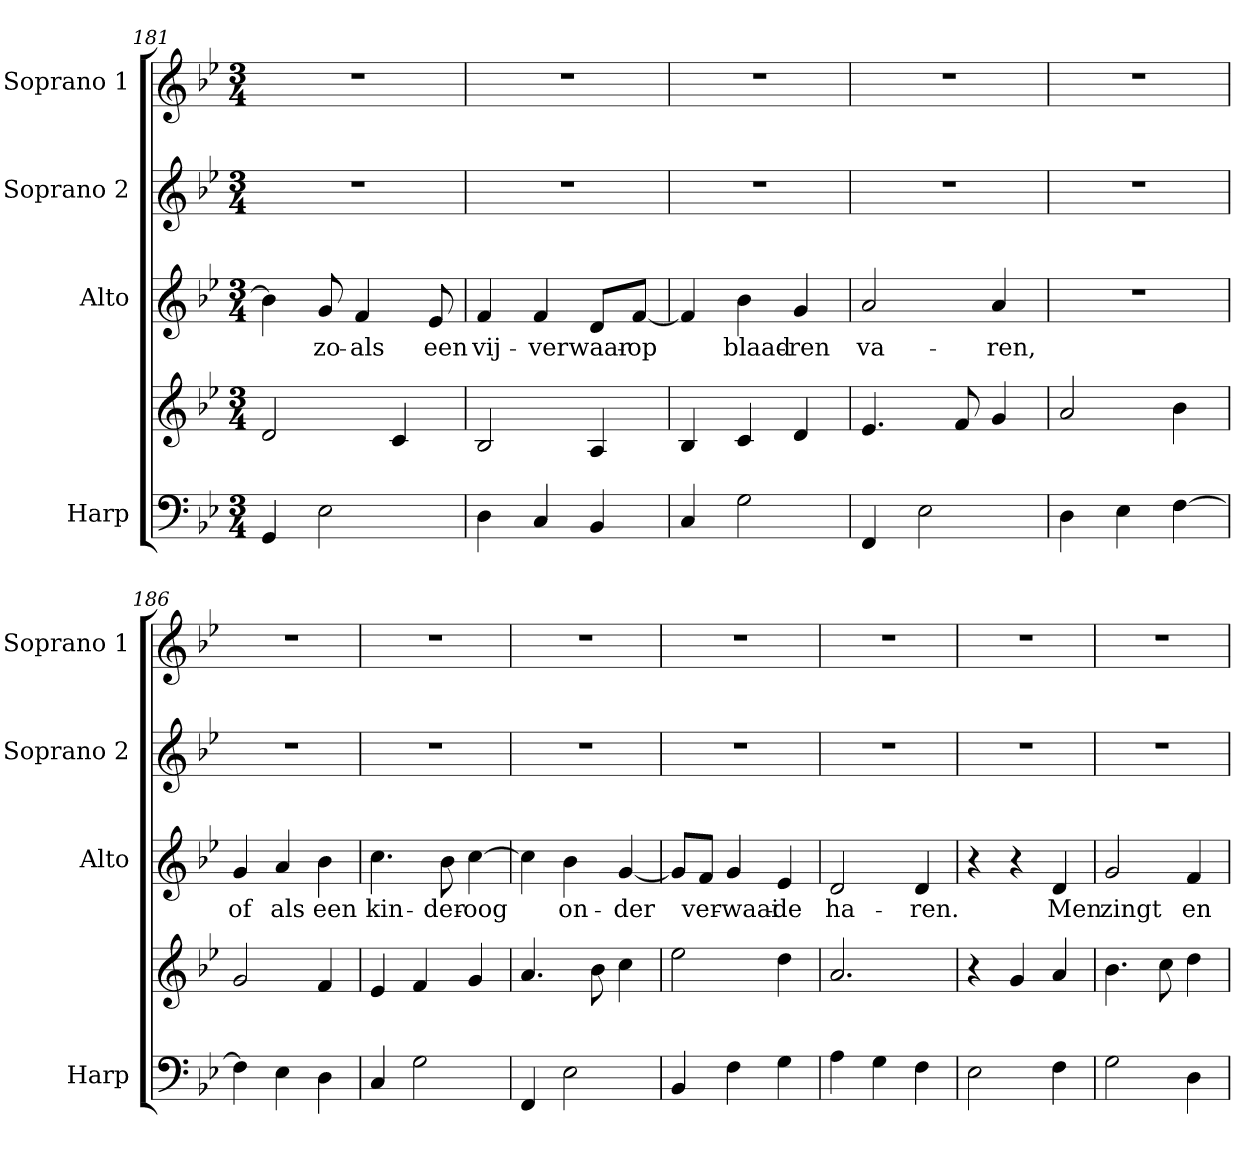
**kern	**kern	**kern	**text	**kern	**kern
*part4	*part4	*part3	*part3	*part2	*part1
*staff5	*staff4	*staff3	*staff3	*staff2	*staff1
*I"Harp	*	*I"Alto	*	*I"Soprano 2	*I"Soprano 1
*I'Harp	*	*I'Alto	*	*I'Soprano 2	*I'Soprano 1
*clefF4	*clefG2	*clefG2	*	*clefG2	*clefG2
*k[b-e-]	*k[b-e-]	*k[b-e-]	*	*k[b-e-]	*k[b-e-]
*B-:	*B-:	*B-:	*	*B-:	*B-:
*M3/4	*M3/4	*M3/4	*	*M3/4	*M3/4
=181	=181	=181	=181	=181	=181
!	!	!	!	!LO:N:vis=1	!LO:N:vis=1
4GG/	2d/	4b-\]	.	2.r	2.r
!	!	!	!LO:LY:b	!	!
2E-\	.	8g/	zo-	.	.
!	!	!	!LO:LY:b	!	!
.	.	4f/	-als	.	.
.	4c/	.	.	.	.
!	!	!	!LO:LY:b	!	!
.	.	8e-/	een	.	.
=182	=182	=182	=182	=182	=182
!	!	!	!LO:LY:b	!LO:N:vis=1	!LO:N:vis=1
4D\	2B-/	4f/	vij-	2.r	2.r
!	!	!	!LO:LY:b	!	!
4C/	.	4f/	-ver	.	.
!	!	!	!LO:LY:b	!	!
4BB-/	4A/	8d/L	waar-	.	.
!	!	!	!LO:LY:b	!	!
.	.	[8f/J	-op	.	.
=183	=183	=183	=183	=183	=183
!	!	!	!	!LO:N:vis=1	!LO:N:vis=1
4C/	4B-/	4f/]	.	2.r	2.r
!	!	!	!LO:LY:b	!	!
2G\	4c/	4b-\	blaad-	.	.
!	!	!	!LO:LY:b	!	!
.	4d/	4g/	-ren	.	.
=184	=184	=184	=184	=184	=184
!	!	!	!LO:LY:b	!LO:N:vis=1	!LO:N:vis=1
4FF/	4.e-/	2a/	va-	2.r	2.r
2E-\	.	.	.	.	.
.	8f/	.	.	.	.
!	!	!	!LO:LY:b	!	!
.	4g/	4a/	-ren,	.	.
=185	=185	=185	=185	=185	=185
!	!	!LO:N:vis=1	!	!LO:N:vis=1	!LO:N:vis=1
4D\	2a/	2.r	.	2.r	2.r
4E-\	.	.	.	.	.
[4F\	4b-\	.	.	.	.
!!LO:LB:g=z
=186	=186	=186	=186	=186	=186
!	!	!	!LO:LY:b	!LO:N:vis=1	!LO:N:vis=1
4F\]	2g/	4g/	of	2.r	2.r
!	!	!	!LO:LY:b	!	!
4E-\	.	4a/	als	.	.
!	!	!	!LO:LY:b	!	!
4D\	4f/	4b-\	een	.	.
=187	=187	=187	=187	=187	=187
!	!	!	!LO:LY:b	!LO:N:vis=1	!LO:N:vis=1
4C/	4e-/	4.cc\	kin-	2.r	2.r
2G\	4f/	.	.	.	.
!	!	!	!LO:LY:b	!	!
.	.	8b-\	-der-	.	.
!	!	!	!LO:LY:b	!	!
.	4g/	[4cc\	-oog	.	.
=188	=188	=188	=188	=188	=188
!	!	!	!	!LO:N:vis=1	!LO:N:vis=1
4FF/	4.a/	4cc\]	.	2.r	2.r
!	!	!	!LO:LY:b	!	!
2E-\	.	4b-\	on-	.	.
.	8b-\	.	.	.	.
!	!	!	!LO:LY:b	!	!
.	4cc\	[4g/	-der	.	.
=189	=189	=189	=189	=189	=189
!	!	!	!	!LO:N:vis=1	!LO:N:vis=1
4BB-/	2ee-\	8g/L]	.	2.r	2.r
!	!	!	!LO:LY:b	!	!
.	.	8f/J	ver-	.	.
!	!	!	!LO:LY:b	!	!
4F\	.	4g/	-waai-	.	.
!	!	!	!LO:LY:b	!	!
4G\	4dd\	4e-/	-de	.	.
=190	=190	=190	=190	=190	=190
!	!	!	!LO:LY:b	!LO:N:vis=1	!LO:N:vis=1
4A\	2.a/	2d/	ha-	2.r	2.r
4G\	.	.	.	.	.
!	!	!	!LO:LY:b	!	!
4F\	.	4d/	-ren.	.	.
=191	=191	=191	=191	=191	=191
!	!	!	!	!LO:N:vis=1	!LO:N:vis=1
2E-\	4r	4r	.	2.r	2.r
.	4g/	4r	.	.	.
!	!	!	!LO:LY:b	!	!
4F\	4a/	4d/	Men	.	.
!!LO:LB:g=z
=192	=192	=192	=192	=192	=192
!	!	!	!LO:LY:b	!LO:N:vis=1	!LO:N:vis=1
2G\	4.b-\	2g/	zingt	2.r	2.r
.	8cc\	.	.	.	.
!	!	!	!LO:LY:b	!	!
4D\	4dd\	4f/	en	.	.
=	=	=	=	=	=
*-	*-	*-	*-	*-	*-
